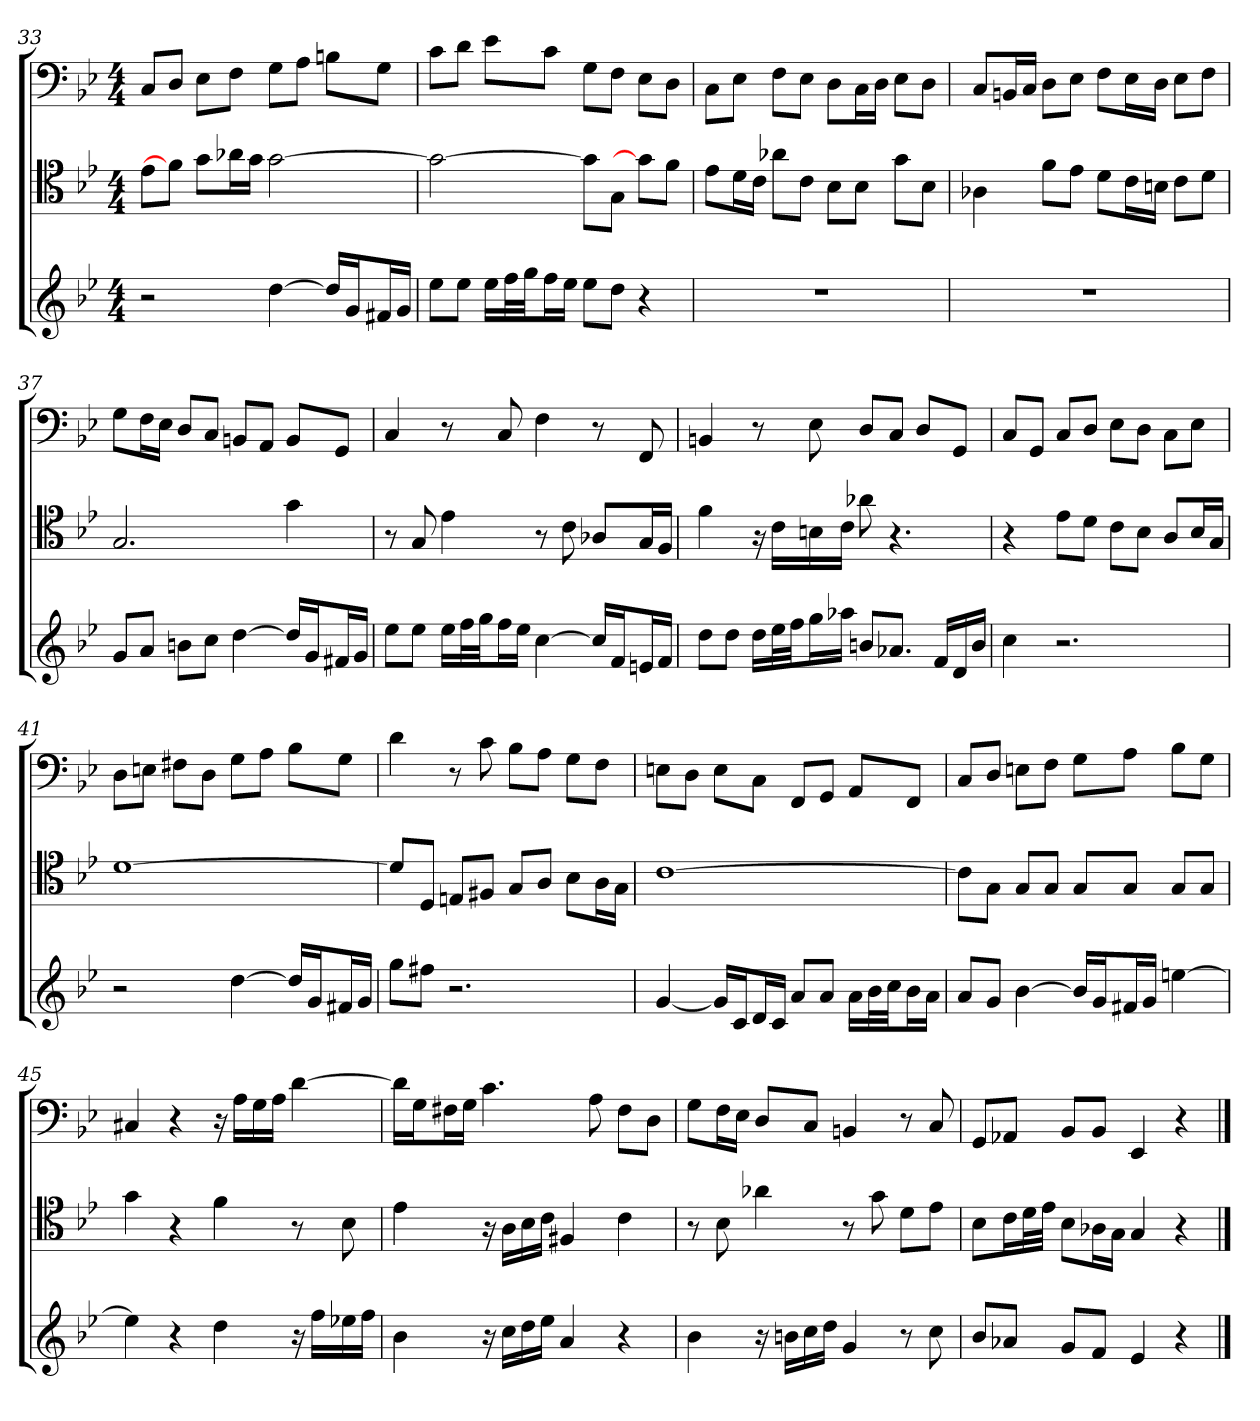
**kern	**kern	**kern
*part3	*part2	*part1
*staff3	*staff2	*staff1
*	*clefC4	*clefF4
*k[b-e-]	*k[b-e-]	*k[b-e-]
*g:	*g:	*g:
*M4/4	*M4/4	*M4/4
=33	=33	=33
2r	8e-\L	8C/L
.	8f\J]	8D/J
.	8g\L	8E-\L
.	16a-X\L	8F\J
.	16g\JJ	.
[4dd	[2g	8G\L
.	.	8A\J
16ddLL]	.	8Bn\L
16gJ	.	.
16f#XL	.	8G\J
16gJJ	.	.
=34	=34	=34
8ee-L	2g_	8c\L
8ee-J	.	8d\J
16ee-LL	.	8e-\L
32ffL	.	.
32ggJJ	.	.
16ffL	.	8c\J
16ee-JJ	.	.
8ee-L	8g\L]	8G\L
8ddJ	8G\J	8F\J
4r	8g\L]	8E-\L
.	8f\J	8D\J
=35	=35	=35
1r	8e-\L	8C\L
.	16d\L	8E-\J
.	16c\JJ	.
.	8a-X\L	8F\L
.	8c\J	8E-\J
.	8B-\L	8D\L
.	8B-\J	16C\L
.	.	16D\JJ
.	8g\L	8E-\L
.	8B-\J	8D\J
=36	=36	=36
1r	4A-X	8C/L
.	.	16BBn/L
.	.	16C/JJ
.	8f\L	8D\L
.	8e-\J	8E-\J
.	8d\L	8F\L
.	16c\L	16E-\L
.	16Bn\JJ	16D\JJ
.	8c\L	8E-\L
.	8d\J	8F\J
=37	=37	=37
8gL	2.G	8G\L
8aJ	.	16F\L
.	.	16E-\JJ
8bnL	.	8D/L
8ccJ	.	8C/J
[4dd	.	8BBn/L
.	.	8AA/J
16ddLL]	4g	8BB/L
16gJ	.	.
16f#XL	.	8GG/J
16gJJ	.	.
=38	=38	=38
8ee-L	8r	4C
8ee-J	8G	.
16ee-LL	4e-	8r
32ffL	.	.
32ggJJ	.	.
16ffL	.	8C
16ee-JJ	.	.
[4cc	8r	4F
.	8c	.
16ccLL]	8A-X/L	8r
16fJ	.	.
16enL	16G/L	8FF
16fJJ	16F/JJ	.
=39	=39	=39
8ddL	4f	4BBn
8ddJ	.	.
16ddLL	16r	8r
32ee-L	16c\LL	.
32ffJJ	.	.
16ggL	16Bn\	8E-
16aa-XJJ	16c\JJ	.
8bnL	8a-X	8D/L
8.a-XJ	4.r	8C/J
.	.	8D/L
16fLL	.	.
16d	.	8GG/J
16bJJ	.	.
=40	=40	=40
4cc	4r	8C/L
.	.	8GG/J
2.r	8e-\L	8C/L
.	8d\J	8D/J
.	8c\L	8E-\L
.	8B-\J	8D\J
.	8A/L	8C\L
.	16B-/L	8E-\J
.	16G/JJ	.
=41	=41	=41
2r	[1d	8D\L
.	.	8En\J
.	.	8F#X\L
.	.	8D\J
[4dd	.	8G\L
.	.	8A\J
16ddLL]	.	8B-\L
16gJ	.	.
16f#XL	.	8G\J
16gJJ	.	.
=42	=42	=42
8ggL	8d/L]	4d
8ff#XJ	8D/J	.
2.r	8En/L	8r
.	8F#X/J	8c
.	8G/L	8B-\L
.	8A/J	8A\J
.	8B-\L	8G\L
.	16A\L	8F\J
.	16G\JJ	.
=43	=43	=43
[4g	[1c	8En\L
.	.	8D\J
16gLL]	.	8E\L
16cJ	.	.
16dL	.	8C\J
16cJJ	.	.
8aL	.	8FF/L
8aJ	.	8GG/J
16aLL	.	8AA/L
32b-L	.	.
32ccJJ	.	.
16b-L	.	8FF/J
16aJJ	.	.
=44	=44	=44
8aL	8c\L]	8C/L
8gJ	8G\J	8D/J
[4b-	8G/L	8En\L
.	8G/J	8F\J
16b-LL]	8G/L	8G\L
16gJ	.	.
16f#XL	8G/J	8A\J
16gJJ	.	.
[4een	8G/L	8B-\L
.	8G/J	8G\J
=45	=45	=45
4ee]	4g	4C#X
4r	4r	4r
4dd	4f	16r
.	.	16A\LL
.	.	16G\
.	.	16A\JJ
16r	8r	[4d
16ffLL	.	.
16ee-X	8B-	.
16ffJJ	.	.
=46	=46	=46
4b-	4e-	16d\LL]
.	.	16G\J
.	.	16F#X\L
.	.	16G\JJ
16r	16r	4.c
16ccLL	16A\LL	.
16dd	16B-\	.
16ee-JJ	16c\JJ	.
4a	4F#X	.
.	.	8A
4r	4c	8F#\L
.	.	8D\J
=47	=47	=47
4b-	8r	8G\L
.	8B-	16F\L
.	.	16E-\JJ
16r	4a-X	8D/L
16bnLL	.	.
16cc	.	8C/J
16ddJJ	.	.
4g	8r	4BBn
.	8g	.
8r	8d\L	8r
8cc	8e-\J	8C
=48	=48	=48
8b-L	8B-\L	8GG/L
8a-XJ	16c\L	8AA-X/J
.	32d\L	.
.	32e-\JJJ	.
8gL	8B-\L	8BB-/L
8fJ	16A-X\L	8BB-/J
.	16G\JJ	.
4e-	4G	4EE-
4r	4r	4r
==	==	==
*-	*-	*-
